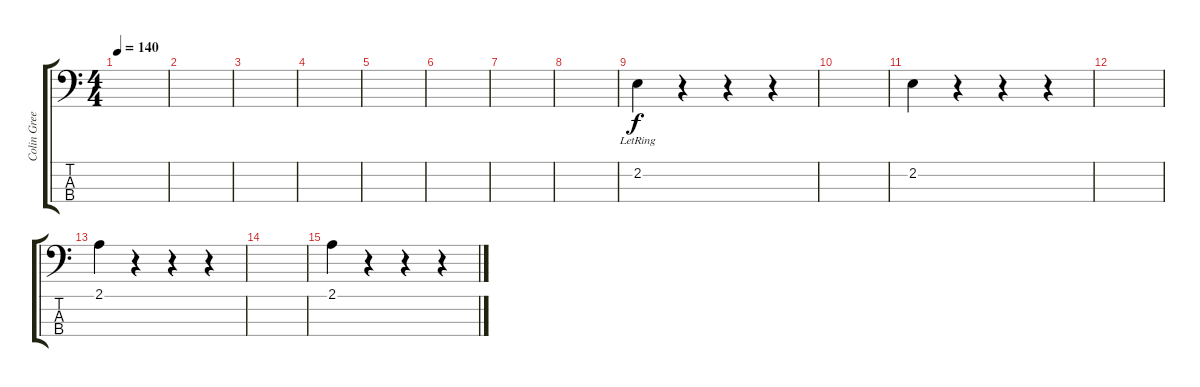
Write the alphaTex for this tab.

\track ("Colin Greenwood" "Colin Gree") {instrument electricbassfinger}
\staff {score tabs}
\tuning (G2 D2 A1 E1) {hide}
\ts (4 4)
\tempo 140
\clef f4
\ks c
|
|
|
|
|
|
|
|
2.2{lr}.4 r.4 r.4 r.4 |
|
2.2.4 r.4 r.4 r.4 |
|
2.1.4 r.4 r.4 r.4 |
|
2.1.4 r.4 r.4 r.4
